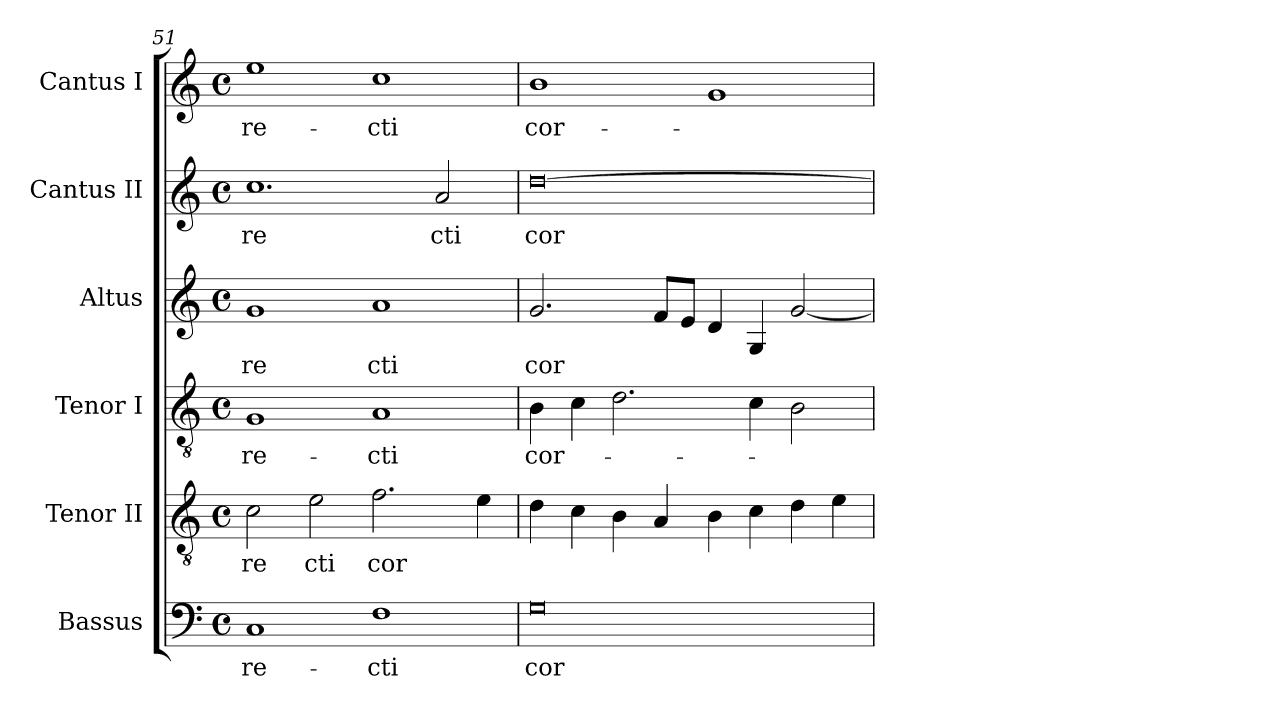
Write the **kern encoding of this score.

**kern	**text	**kern	**text	**kern	**text	**kern	**text	**kern	**text	**kern	**text
*part6	*part6	*part5	*part5	*part4	*part4	*part3	*part3	*part2	*part2	*part1	*part1
*staff6	*staff6	*staff5	*staff5	*staff4	*staff4	*staff3	*staff3	*staff2	*staff2	*staff1	*staff1
*I"Bassus	*	*I"Tenor II	*	*I"Tenor I	*	*I"Altus	*	*I"Cantus II	*	*I"Cantus I	*
*clefF4	*	*clefGv2	*	*clefGv2	*	*clefG2	*	*clefG2	*	*clefG2	*
*M4/4	*	*M4/4	*	*M4/4	*	*M4/4	*	*M4/4	*	*M4/4	*
*met(c)	*	*met(c)	*	*met(c)	*	*met(c)	*	*met(c)	*	*met(c)	*
=51	=51	=51	=51	=51	=51	=51	=51	=51	=51	=51	=51
!	!LO:LY:b:cj	!	!LO:LY:b:cj	!	!LO:LY:b:cj	!	!LO:LY:b:cj	!	!LO:LY:b:cj	!	!LO:LY:b:cj
1C	re-	2c\	re	1G	re-	1g	re	1.cc	re	1ee	re-
!	!	!	!LO:LY:b:cj	!	!	!	!	!	!	!	!
.	.	2e\	cti	.	.	.	.	.	.	.	.
!	!LO:LY:b:cj	!	!LO:LY:b	!	!LO:LY:b:cj	!	!LO:LY:b:cj	!	!	!	!LO:LY:b:cj
1F	-cti	2.f\	cor	1A	-cti	1a	cti	.	.	1cc	-cti
!	!	!	!	!	!	!	!	!	!LO:LY:b:cj	!	!
.	.	.	.	.	.	.	.	2a/	cti	.	.
.	.	4e\	.	.	.	.	.	.	.	.	.
=52	=52	=52	=52	=52	=52	=52	=52	=52	=52	=52	=52
!	!LO:LY:b:cj	!	!	!	!LO:LY:b	!	!LO:LY:b	!	!LO:LY:b:cj	!	!LO:LY:b:cj
0G	cor-	4d\	.	4B\	cor-	2.g/	cor	[>0dd	cor	1b	cor-
.	.	4c\	.	4c\	.	.	.	.	.	.	.
.	.	4B\	.	2.d\	.	.	.	.	.	.	.
.	.	4A/	.	.	.	8f/L	.	.	.	.	.
.	.	.	.	.	.	8e/J	.	.	.	.	.
.	.	4B\	.	.	.	4d/	.	.	.	1g	.
.	.	4c\	.	4c\	.	4G/	.	.	.	.	.
.	.	4d\	.	2B\	.	[<2g/	.	.	.	.	.
.	.	4e\	.	.	.	.	.	.	.	.	.
=	=	=	=	=	=	=	=	=	=	=	=
*-	*-	*-	*-	*-	*-	*-	*-	*-	*-	*-	*-
